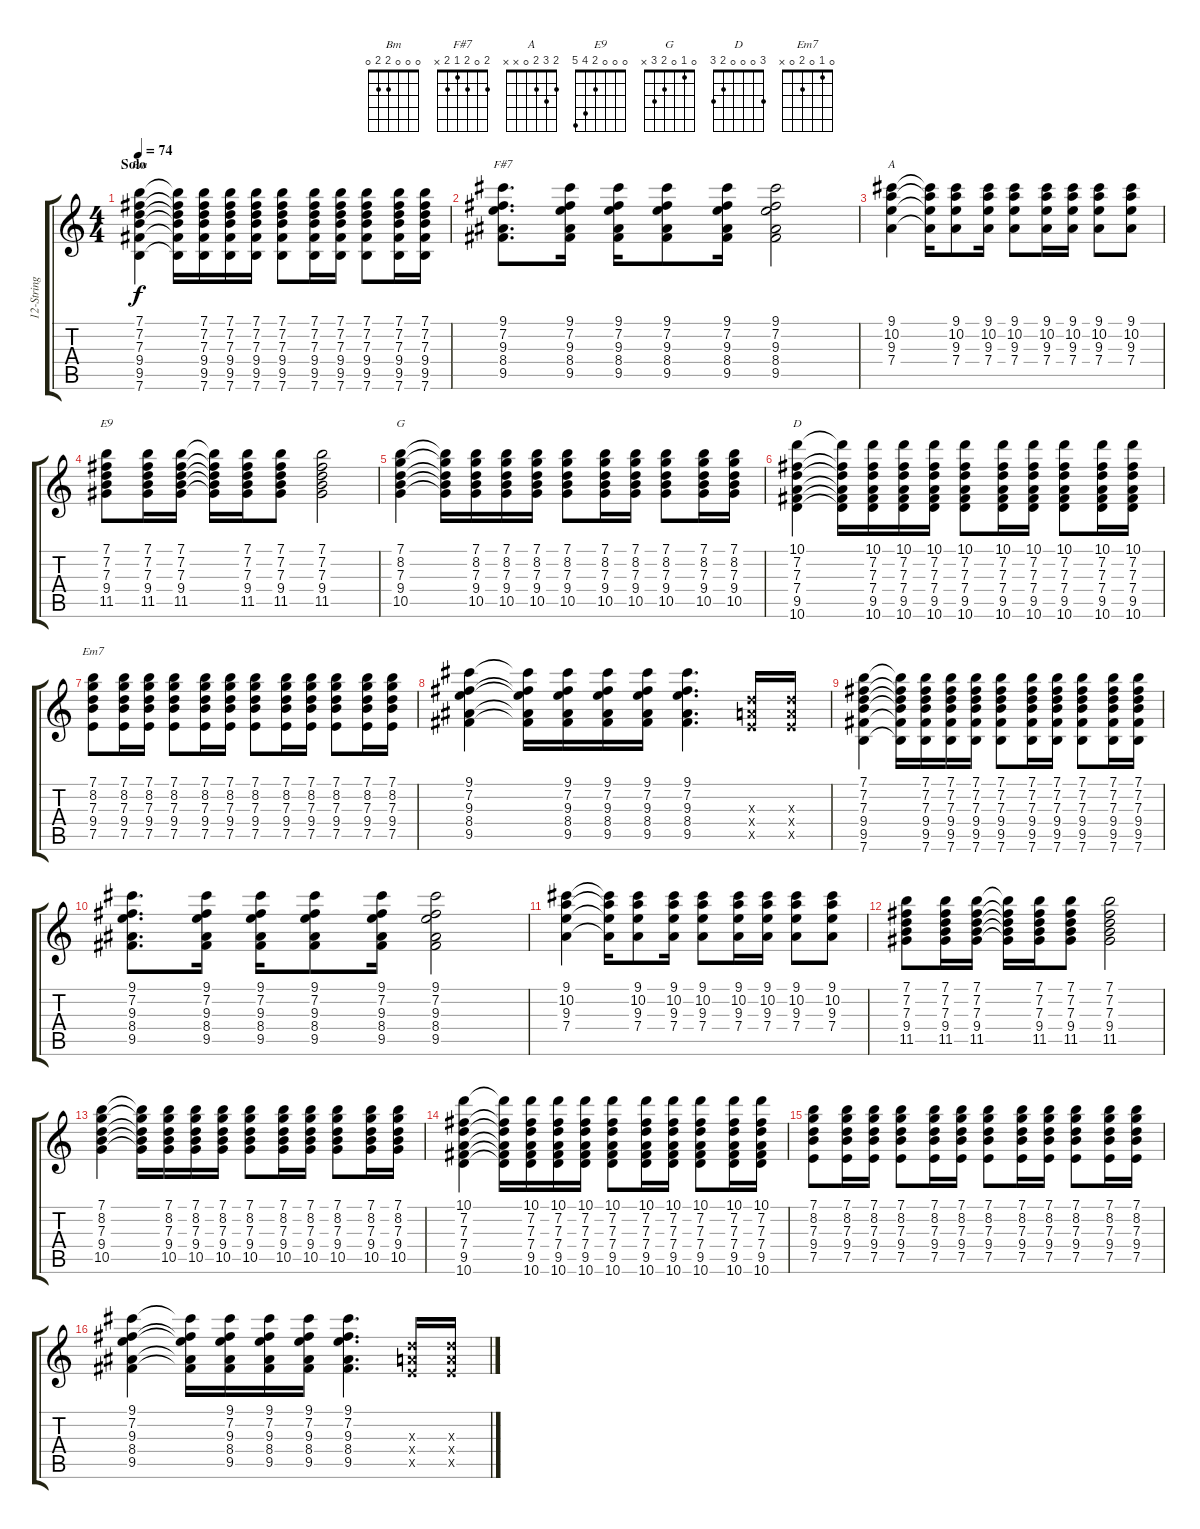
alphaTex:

\track ("12-String Guitar (Felder, Frey-1)" "12-String ") {instrument electricguitarclean}
\staff {score tabs}
\tuning (E4 B3 G3 D3 A2 E2) {hide}
\chord ("Bm" 0 0 0 2 2 0)
\chord ("F#7" 2 0 2 1 2 x)
\chord ("A" 2 3 2 0 x x)
\chord ("E9" 0 0 0 2 4 5)
\chord ("G" 0 1 0 2 3 x)
\chord ("D" 3 0 0 0 2 3)
\chord ("Em7" 0 1 0 2 0 x)
\ts (4 4)
\section ("" "Solo")
\tempo 74
\clef g2
\ks c
(7.1 7.2 7.3 9.4 9.5 7.6).4{ch "Bm" dy f} (7.1{t} 7.2{t} 7.3{t} 9.4{t} 9.5{t} 7.6{t}).16 (7.1 7.2 7.3 9.4 9.5 7.6).16 (7.1 7.2 7.3 9.4 9.5 7.6).16 (7.1 7.2 7.3 9.4 9.5 7.6).16 (7.1 7.2 7.3 9.4 9.5 7.6).8 (7.1 7.2 7.3 9.4 9.5 7.6).16 (7.1 7.2 7.3 9.4 9.5 7.6).16 (7.1 7.2 7.3 9.4 9.5 7.6).8 (7.1 7.2 7.3 9.4 9.5 7.6).16 (7.1 7.2 7.3 9.4 9.5 7.6).16 |
(9.1 7.2 9.3 8.4 9.5).8{d ch "F#7"} (9.1 7.2 9.3 8.4 9.5).16 (9.1 7.2 9.3 8.4 9.5).16 (9.1 7.2 9.3 8.4 9.5).8 (9.1 7.2 9.3 8.4 9.5).16 (9.1 7.2 9.3 8.4 9.5).2 |
(9.1 10.2 9.3 7.4).4{ch "A"} (9.1{t} 10.2{t} 9.3{t} 7.4{t}).16 (9.1 10.2 9.3 7.4).8 (9.1 10.2 9.3 7.4).16 (9.1 10.2 9.3 7.4).8 (9.1 10.2 9.3 7.4).16 (9.1 10.2 9.3 7.4).16 (9.1 10.2 9.3 7.4).8 (9.1 10.2 9.3 7.4).8 |
(7.1 7.2 7.3 9.4 11.5).8{ch "E9"} (7.1 7.2 7.3 9.4 11.5).16 (7.1 7.2 7.3 9.4 11.5).16 (7.1{t} 7.2{t} 7.3{t} 9.4{t} 11.5{t}).16 (7.1 7.2 7.3 9.4 11.5).16 (7.1 7.2 7.3 9.4 11.5).8 (7.1 7.2 7.3 9.4 11.5).2 |
(7.1 8.2 7.3 9.4 10.5).4{ch "G"} (7.1{t} 8.2{t} 7.3{t} 9.4{t} 10.5{t}).16 (7.1 8.2 7.3 9.4 10.5).16 (7.1 8.2 7.3 9.4 10.5).16 (7.1 8.2 7.3 9.4 10.5).16 (7.1 8.2 7.3 9.4 10.5).8 (7.1 8.2 7.3 9.4 10.5).16 (7.1 8.2 7.3 9.4 10.5).16 (7.1 8.2 7.3 9.4 10.5).8 (7.1 8.2 7.3 9.4 10.5).16 (7.1 8.2 7.3 9.4 10.5).16 |
(10.1 7.2 7.3 7.4 9.5 10.6).4{ch "D"} (10.1{t} 7.2{t} 7.3{t} 7.4{t} 9.5{t} 10.6{t}).16 (10.1 7.2 7.3 7.4 9.5 10.6).16 (10.1 7.2 7.3 7.4 9.5 10.6).16 (10.1 7.2 7.3 7.4 9.5 10.6).16 (10.1 7.2 7.3 7.4 9.5 10.6).8 (10.1 7.2 7.3 7.4 9.5 10.6).16 (10.1 7.2 7.3 7.4 9.5 10.6).16 (10.1 7.2 7.3 7.4 9.5 10.6).8 (10.1 7.2 7.3 7.4 9.5 10.6).16 (10.1 7.2 7.3 7.4 9.5 10.6).16 |
(7.1 8.2 7.3 9.4 7.5).8{ch "Em7"} (7.1 8.2 7.3 9.4 7.5).16 (7.1 8.2 7.3 9.4 7.5).16 (7.1 8.2 7.3 9.4 7.5).8 (7.1 8.2 7.3 9.4 7.5).16 (7.1 8.2 7.3 9.4 7.5).16 (7.1 8.2 7.3 9.4 7.5).8 (7.1 8.2 7.3 9.4 7.5).16 (7.1 8.2 7.3 9.4 7.5).16 (7.1 8.2 7.3 9.4 7.5).8 (7.1 8.2 7.3 9.4 7.5).16 (7.1 8.2 7.3 9.4 7.5).16 |
(9.1 7.2 9.3 8.4 9.5).4 (9.1{t} 7.2{t} 9.3{t} 8.4{t} 9.5{t}).16 (9.1 7.2 9.3 8.4 9.5).16 (9.1 7.2 9.3 8.4 9.5).16 (9.1 7.2 9.3 8.4 9.5).16 (9.1 7.2 9.3 8.4 9.5).4{d} (7.3{x} 7.4{x} 7.5{x}).16 (7.3{x} 7.4{x} 7.5{x}).16 |
(7.1 7.2 7.3 9.4 9.5 7.6).4 (7.1{t} 7.2{t} 7.3{t} 9.4{t} 9.5{t} 7.6{t}).16 (7.1 7.2 7.3 9.4 9.5 7.6).16 (7.1 7.2 7.3 9.4 9.5 7.6).16 (7.1 7.2 7.3 9.4 9.5 7.6).16 (7.1 7.2 7.3 9.4 9.5 7.6).8 (7.1 7.2 7.3 9.4 9.5 7.6).16 (7.1 7.2 7.3 9.4 9.5 7.6).16 (7.1 7.2 7.3 9.4 9.5 7.6).8 (7.1 7.2 7.3 9.4 9.5 7.6).16 (7.1 7.2 7.3 9.4 9.5 7.6).16 |
(9.1 7.2 9.3 8.4 9.5).8{d} (9.1 7.2 9.3 8.4 9.5).16 (9.1 7.2 9.3 8.4 9.5).16 (9.1 7.2 9.3 8.4 9.5).8 (9.1 7.2 9.3 8.4 9.5).16 (9.1 7.2 9.3 8.4 9.5).2 |
(9.1 10.2 9.3 7.4).4 (9.1{t} 10.2{t} 9.3{t} 7.4{t}).16 (9.1 10.2 9.3 7.4).8 (9.1 10.2 9.3 7.4).16 (9.1 10.2 9.3 7.4).8 (9.1 10.2 9.3 7.4).16 (9.1 10.2 9.3 7.4).16 (9.1 10.2 9.3 7.4).8 (9.1 10.2 9.3 7.4).8 |
(7.1 7.2 7.3 9.4 11.5).8 (7.1 7.2 7.3 9.4 11.5).16 (7.1 7.2 7.3 9.4 11.5).16 (7.1{t} 7.2{t} 7.3{t} 9.4{t} 11.5{t}).16 (7.1 7.2 7.3 9.4 11.5).16 (7.1 7.2 7.3 9.4 11.5).8 (7.1 7.2 7.3 9.4 11.5).2 |
(7.1 8.2 7.3 9.4 10.5).4 (7.1{t} 8.2{t} 7.3{t} 9.4{t} 10.5{t}).16 (7.1 8.2 7.3 9.4 10.5).16 (7.1 8.2 7.3 9.4 10.5).16 (7.1 8.2 7.3 9.4 10.5).16 (7.1 8.2 7.3 9.4 10.5).8 (7.1 8.2 7.3 9.4 10.5).16 (7.1 8.2 7.3 9.4 10.5).16 (7.1 8.2 7.3 9.4 10.5).8 (7.1 8.2 7.3 9.4 10.5).16 (7.1 8.2 7.3 9.4 10.5).16 |
(10.1 7.2 7.3 7.4 9.5 10.6).4 (10.1{t} 7.2{t} 7.3{t} 7.4{t} 9.5{t} 10.6{t}).16 (10.1 7.2 7.3 7.4 9.5 10.6).16 (10.1 7.2 7.3 7.4 9.5 10.6).16 (10.1 7.2 7.3 7.4 9.5 10.6).16 (10.1 7.2 7.3 7.4 9.5 10.6).8 (10.1 7.2 7.3 7.4 9.5 10.6).16 (10.1 7.2 7.3 7.4 9.5 10.6).16 (10.1 7.2 7.3 7.4 9.5 10.6).8 (10.1 7.2 7.3 7.4 9.5 10.6).16 (10.1 7.2 7.3 7.4 9.5 10.6).16 |
(7.1 8.2 7.3 9.4 7.5).8 (7.1 8.2 7.3 9.4 7.5).16 (7.1 8.2 7.3 9.4 7.5).16 (7.1 8.2 7.3 9.4 7.5).8 (7.1 8.2 7.3 9.4 7.5).16 (7.1 8.2 7.3 9.4 7.5).16 (7.1 8.2 7.3 9.4 7.5).8 (7.1 8.2 7.3 9.4 7.5).16 (7.1 8.2 7.3 9.4 7.5).16 (7.1 8.2 7.3 9.4 7.5).8 (7.1 8.2 7.3 9.4 7.5).16 (7.1 8.2 7.3 9.4 7.5).16 |
(9.1 7.2 9.3 8.4 9.5).4 (9.1{t} 7.2{t} 9.3{t} 8.4{t} 9.5{t}).16 (9.1 7.2 9.3 8.4 9.5).16 (9.1 7.2 9.3 8.4 9.5).16 (9.1 7.2 9.3 8.4 9.5).16 (9.1 7.2 9.3 8.4 9.5).4{d} (7.3{x} 7.4{x} 7.5{x}).16 (7.3{x} 7.4{x} 7.5{x}).16
